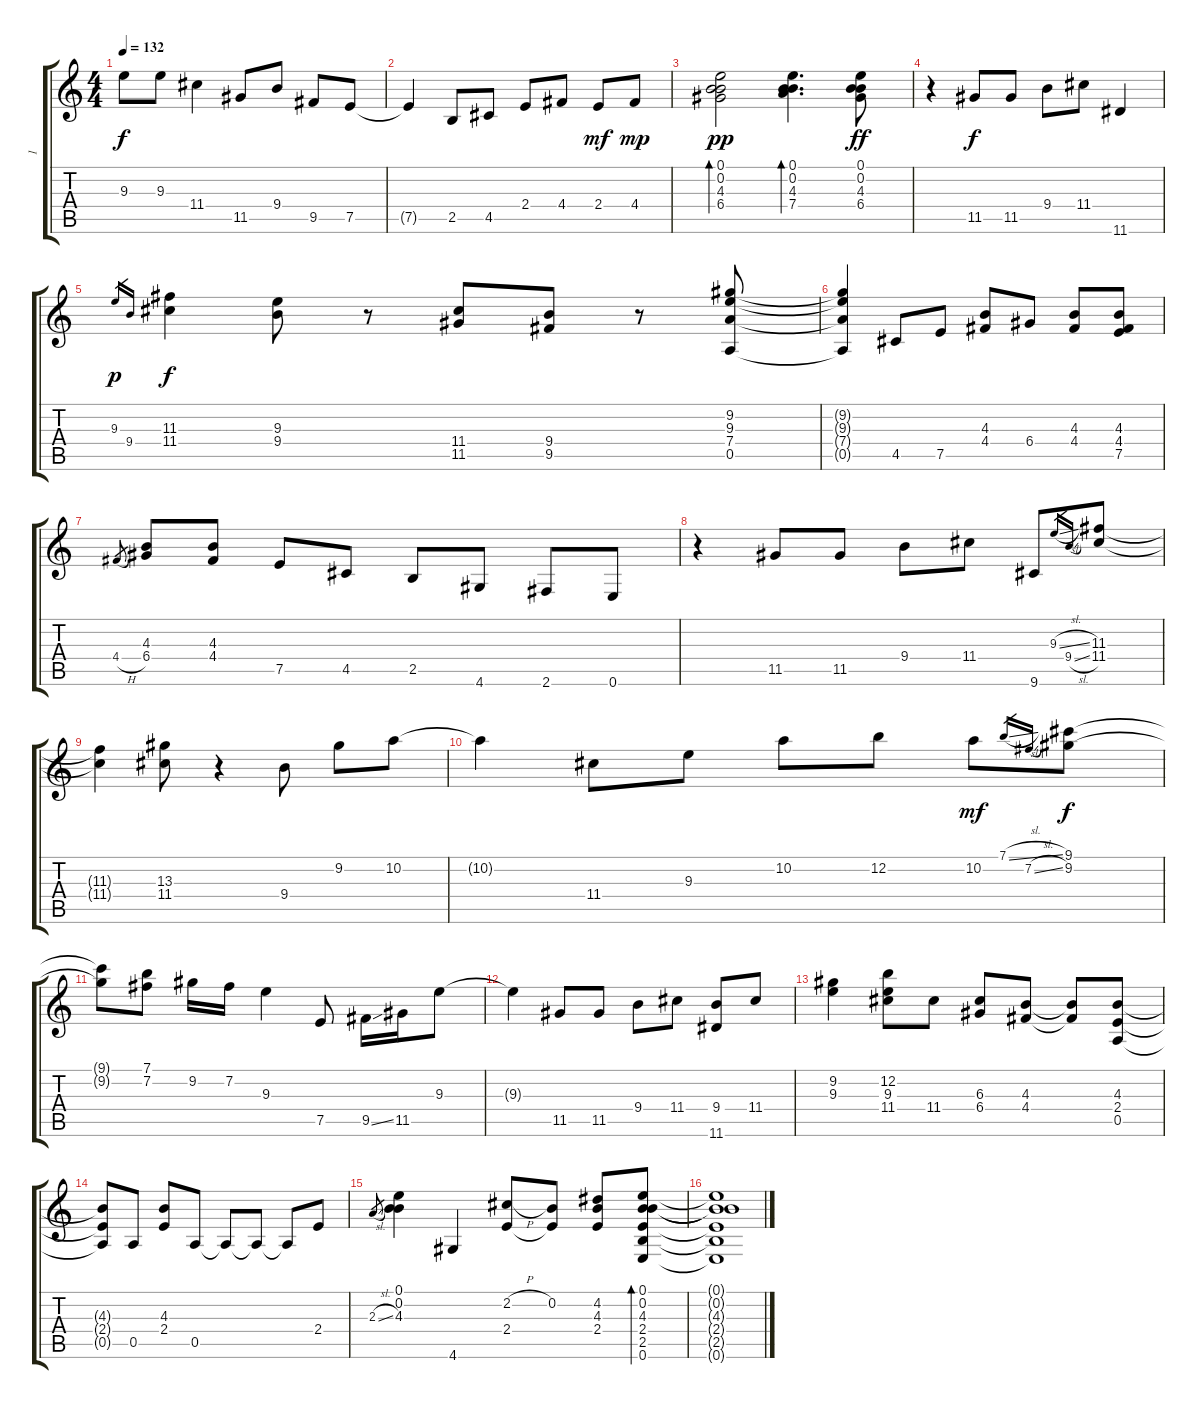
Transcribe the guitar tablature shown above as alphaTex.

\track ("1" "1") {instrument acousticguitarsteel}
\staff {score tabs}
\tuning (E4 B3 G3 D3 A2 E2) {hide}
\ts (4 4)
\tempo 132
\clef g2
\ks c
9.3{t}.8{dy f} 9.3.8 11.4.4 11.5.8 9.4.8 9.5.8 7.5.8 |
7.5{t}.4 2.5.8 4.5.8 2.4.8 4.4.8 2.4.8{dy mf} 4.4.8{dy mp} |
(0.1 0.2 4.3 6.4).2{bd 120 dy pp} (0.1 0.2 4.3 7.4).4{d bd 120} (0.1 0.2 4.3 6.4).8{dy ff} |
r.4 11.5.8{dy f} 11.5.8 9.4.8 11.4.8 11.6.4 |
9.3.16{gr dy p} 9.4.16{gr} (11.3 11.4).4{dy f} (9.3 9.4).8 r.8 (11.4 11.5).8 (9.4 9.5).8 r.8 (9.2 9.3 7.4 0.5).8 |
(9.2{t} 9.3{t} 7.4{t} 0.5{t}).4 4.5.8 7.5.8 (4.3 4.4).8 6.4.8 (4.3 4.4).8 (4.3 4.4 7.5).8 |
4.4{h}.8{gr} (4.3 6.4).8 (4.3 4.4).8 7.5.8 4.5.8{txt ""} 2.5.8 4.6.8 2.6.8 0.6.8 |
r.4 11.5.8 11.5.8 9.4.8 11.4.8 9.6.8 9.3{sl}.16{gr} 9.4{sl}.16{gr} (11.3 11.4).8 |
(11.3{t} 11.4{t}).4 (13.3 11.4).8 r.4 9.4.8 9.2.8 10.2.8 |
10.2{t}.4 11.4.8 9.3.8 10.2.8 12.2.8 10.2.8{dy mf} 7.1{sl}.16{gr} 7.2{sl}.16{gr} (9.1 9.2).8{dy f} |
(9.1{t} 9.2{t}).8 (7.1 7.2).8 9.2.16 7.2.16 9.3.4 7.5.8 9.5{ss}.16 11.5.16 9.3.8 |
9.3{t}.4 11.5.8 11.5.8 9.4.8 11.4.8 (9.4 11.6).8 11.4.8 |
(9.2 9.3).4 (12.2 9.3 11.4).8 11.4.8 (6.3 6.4).8 (4.3 4.4).8 (4.3{t} 4.4{t}).8 (4.3 2.4 0.5).8 |
(4.3{t} 2.4{t} 0.5{t}).8 0.5.8 (4.3 2.4).8 0.5.8 0.5{t}.8 0.5{t}.8 0.5{t}.8 2.4.8 |
2.3{sl}.8{gr} (0.1 0.2 4.3).4 4.6.4 (2.2{h} 2.4).8 (0.2 2.4{t}).8 (4.2 4.3 2.4).8 (0.1 0.2 4.3 2.4 2.5 0.6).8{bd 480} |
(0.1{t} 0.2{t} 4.3{t} 2.4{t} 2.5{t} 0.6{t}).1
